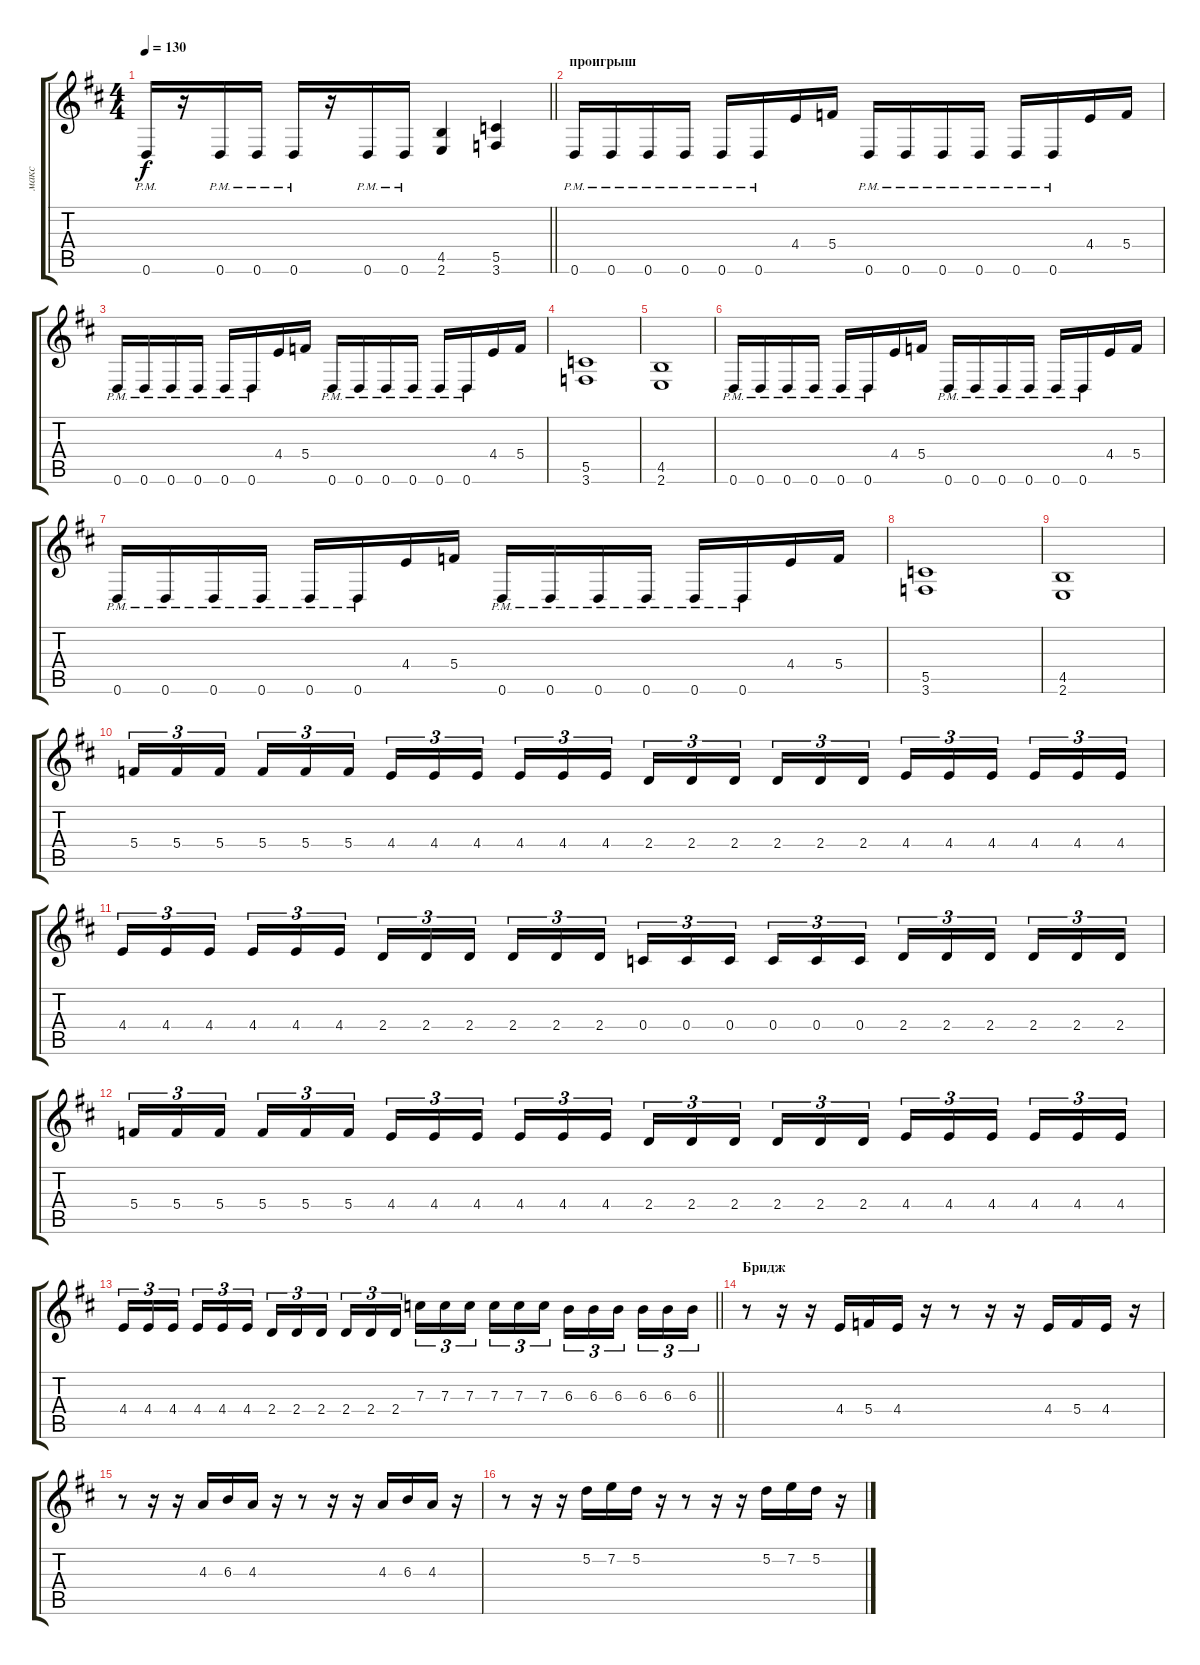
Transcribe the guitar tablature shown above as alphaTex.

\track ("макс" "макс") {instrument distortionguitar}
\staff {score tabs}
\tuning (D4 A3 F3 C3 G2 D2) {hide}
\ts (4 4)
\tempo 130
\clef g2
\barLineRight lightlight
\ks bminor
0.6{pm}.16{dy f} r.16 0.6{pm}.16 0.6{pm}.16 0.6{pm}.16 r.16 0.6{pm}.16 0.6{pm}.16 (4.5 2.6).4 (5.5 3.6).4 |
\section ("" "проигрыш")
0.6{pm}.16 0.6{pm}.16 0.6{pm}.16 0.6{pm}.16 0.6{pm}.16 0.6{pm}.16 4.4.16 5.4.16 0.6{pm}.16 0.6{pm}.16 0.6{pm}.16 0.6{pm}.16 0.6{pm}.16 0.6{pm}.16 4.4.16 5.4.16 |
0.6{pm}.16 0.6{pm}.16 0.6{pm}.16 0.6{pm}.16 0.6{pm}.16 0.6{pm}.16 4.4.16 5.4.16 0.6{pm}.16 0.6{pm}.16 0.6{pm}.16 0.6{pm}.16 0.6{pm}.16 0.6{pm}.16 4.4.16 5.4.16 |
(5.5 3.6).1 |
(4.5 2.6).1 |
0.6{pm}.16 0.6{pm}.16 0.6{pm}.16 0.6{pm}.16 0.6{pm}.16 0.6{pm}.16 4.4.16 5.4.16 0.6{pm}.16 0.6{pm}.16 0.6{pm}.16 0.6{pm}.16 0.6{pm}.16 0.6{pm}.16 4.4.16 5.4.16 |
0.6{pm}.16 0.6{pm}.16 0.6{pm}.16 0.6{pm}.16 0.6{pm}.16 0.6{pm}.16 4.4.16 5.4.16 0.6{pm}.16 0.6{pm}.16 0.6{pm}.16 0.6{pm}.16 0.6{pm}.16 0.6{pm}.16 4.4.16 5.4.16 |
(5.5 3.6).1 |
(4.5 2.6).1 |
5.4.16{tu (3 2)} 5.4.16{tu (3 2)} 5.4.16{tu (3 2) beam splitsecondary} 5.4.16{tu (3 2)} 5.4.16{tu (3 2)} 5.4.16{tu (3 2)} 4.4.16{tu (3 2)} 4.4.16{tu (3 2)} 4.4.16{tu (3 2) beam splitsecondary} 4.4.16{tu (3 2)} 4.4.16{tu (3 2)} 4.4.16{tu (3 2)} 2.4.16{tu (3 2)} 2.4.16{tu (3 2)} 2.4.16{tu (3 2) beam splitsecondary} 2.4.16{tu (3 2)} 2.4.16{tu (3 2)} 2.4.16{tu (3 2)} 4.4.16{tu (3 2)} 4.4.16{tu (3 2)} 4.4.16{tu (3 2) beam splitsecondary} 4.4.16{tu (3 2)} 4.4.16{tu (3 2)} 4.4.16{tu (3 2)} |
4.4.16{tu (3 2)} 4.4.16{tu (3 2)} 4.4.16{tu (3 2) beam splitsecondary} 4.4.16{tu (3 2)} 4.4.16{tu (3 2)} 4.4.16{tu (3 2)} 2.4.16{tu (3 2)} 2.4.16{tu (3 2)} 2.4.16{tu (3 2) beam splitsecondary} 2.4.16{tu (3 2)} 2.4.16{tu (3 2)} 2.4.16{tu (3 2)} 0.4.16{tu (3 2)} 0.4.16{tu (3 2)} 0.4.16{tu (3 2) beam splitsecondary} 0.4.16{tu (3 2)} 0.4.16{tu (3 2)} 0.4.16{tu (3 2)} 2.4.16{tu (3 2)} 2.4.16{tu (3 2)} 2.4.16{tu (3 2) beam splitsecondary} 2.4.16{tu (3 2)} 2.4.16{tu (3 2)} 2.4.16{tu (3 2)} |
5.4.16{tu (3 2)} 5.4.16{tu (3 2)} 5.4.16{tu (3 2) beam splitsecondary} 5.4.16{tu (3 2)} 5.4.16{tu (3 2)} 5.4.16{tu (3 2)} 4.4.16{tu (3 2)} 4.4.16{tu (3 2)} 4.4.16{tu (3 2) beam splitsecondary} 4.4.16{tu (3 2)} 4.4.16{tu (3 2)} 4.4.16{tu (3 2)} 2.4.16{tu (3 2)} 2.4.16{tu (3 2)} 2.4.16{tu (3 2) beam splitsecondary} 2.4.16{tu (3 2)} 2.4.16{tu (3 2)} 2.4.16{tu (3 2)} 4.4.16{tu (3 2)} 4.4.16{tu (3 2)} 4.4.16{tu (3 2) beam splitsecondary} 4.4.16{tu (3 2)} 4.4.16{tu (3 2)} 4.4.16{tu (3 2)} |
\barLineRight lightlight
4.4.16{tu (3 2)} 4.4.16{tu (3 2)} 4.4.16{tu (3 2) beam splitsecondary} 4.4.16{tu (3 2)} 4.4.16{tu (3 2)} 4.4.16{tu (3 2)} 2.4.16{tu (3 2)} 2.4.16{tu (3 2)} 2.4.16{tu (3 2) beam splitsecondary} 2.4.16{tu (3 2)} 2.4.16{tu (3 2)} 2.4.16{tu (3 2)} 7.3.16{tu (3 2)} 7.3.16{tu (3 2)} 7.3.16{tu (3 2) beam splitsecondary} 7.3.16{tu (3 2)} 7.3.16{tu (3 2)} 7.3.16{tu (3 2)} 6.3.16{tu (3 2)} 6.3.16{tu (3 2)} 6.3.16{tu (3 2) beam splitsecondary} 6.3.16{tu (3 2)} 6.3.16{tu (3 2)} 6.3.16{tu (3 2)} |
\section ("" "Бридж")
r.8 r.16 r.16 4.4.16 5.4.16 4.4.16 r.16 r.8 r.16 r.16 4.4.16 5.4.16 4.4.16 r.16 |
r.8 r.16 r.16 4.3.16 6.3.16 4.3.16 r.16 r.8 r.16 r.16 4.3.16 6.3.16 4.3.16 r.16 |
r.8 r.16 r.16 5.2.16 7.2.16 5.2.16 r.16 r.8 r.16 r.16 5.2.16 7.2.16 5.2.16 r.16
